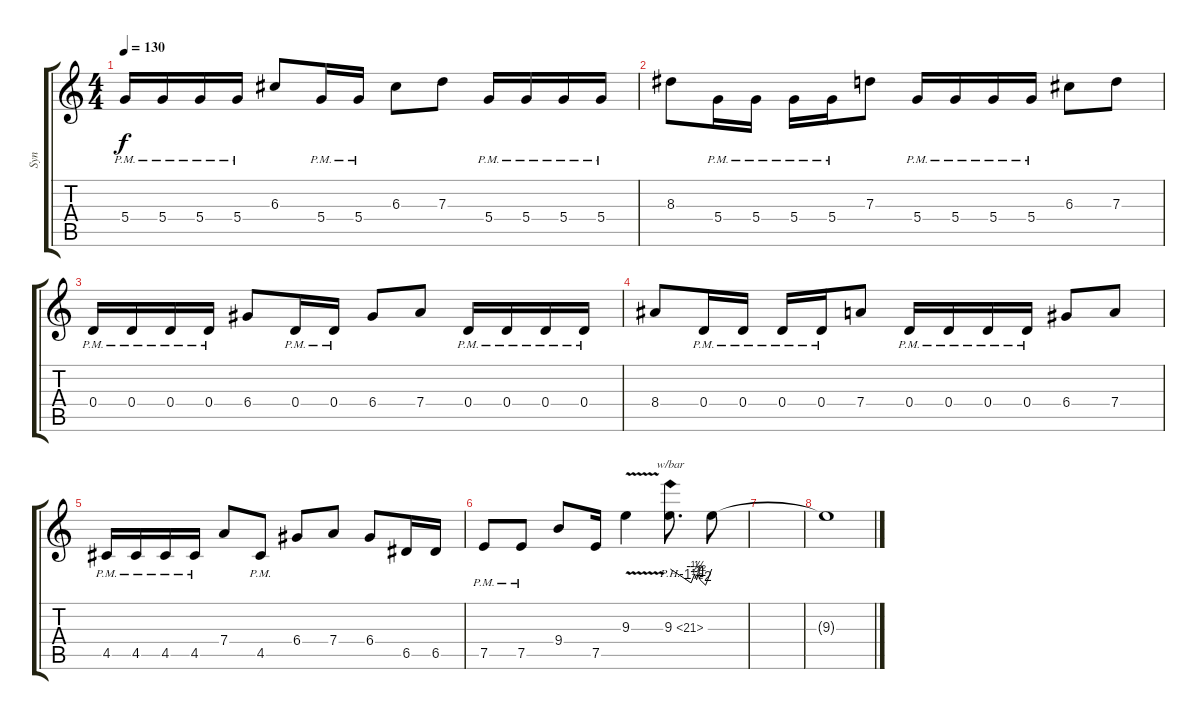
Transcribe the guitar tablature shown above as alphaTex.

\track ("Syn" "Syn") {instrument distortionguitar}
\staff {score tabs}
\tuning (E4 B3 G3 D3 A2 E2) {hide}
\ts (4 4)
\tempo 130
\clef g2
\ks c
5.4{pm}.16{dy f} 5.4{pm}.16 5.4{pm}.16 5.4{pm}.16 6.3.8 5.4{pm}.16 5.4{pm}.16 6.3.8 7.3.8 5.4{pm}.16 5.4{pm}.16 5.4{pm}.16 5.4{pm}.16 |
8.3.8 5.4{pm}.16 5.4{pm}.16 5.4{pm}.16 5.4{pm}.16 7.3.8 5.4{pm}.16 5.4{pm}.16 5.4{pm}.16 5.4{pm}.16 6.3.8 7.3.8 |
0.4{pm}.16 0.4{pm}.16 0.4{pm}.16 0.4{pm}.16 6.4.8 0.4{pm}.16 0.4{pm}.16 6.4.8 7.4.8 0.4{pm}.16 0.4{pm}.16 0.4{pm}.16 0.4{pm}.16 |
8.4.8 0.4{pm}.16 0.4{pm}.16 0.4{pm}.16 0.4{pm}.16 7.4.8 0.4{pm}.16 0.4{pm}.16 0.4{pm}.16 0.4{pm}.16 6.4.8 7.4.8 |
4.5{pm}.16 4.5{pm}.16 4.5{pm}.16 4.5{pm}.16 7.4.8 4.5{pm}.8 6.4.8 7.4.8 6.4.8 6.5.16 6.5.16 |
7.5{pm}.8 7.5{pm}.8 9.4.8 7.5.16 9.3{v}.4 9.3{ph 12}.8{d tbe (custom default 0 0 30 -6 35 -2 38 -4 40 -2 43 -4 51 -8 60 0)} 9.3{t}.8 |
|
9.3{t}.1
